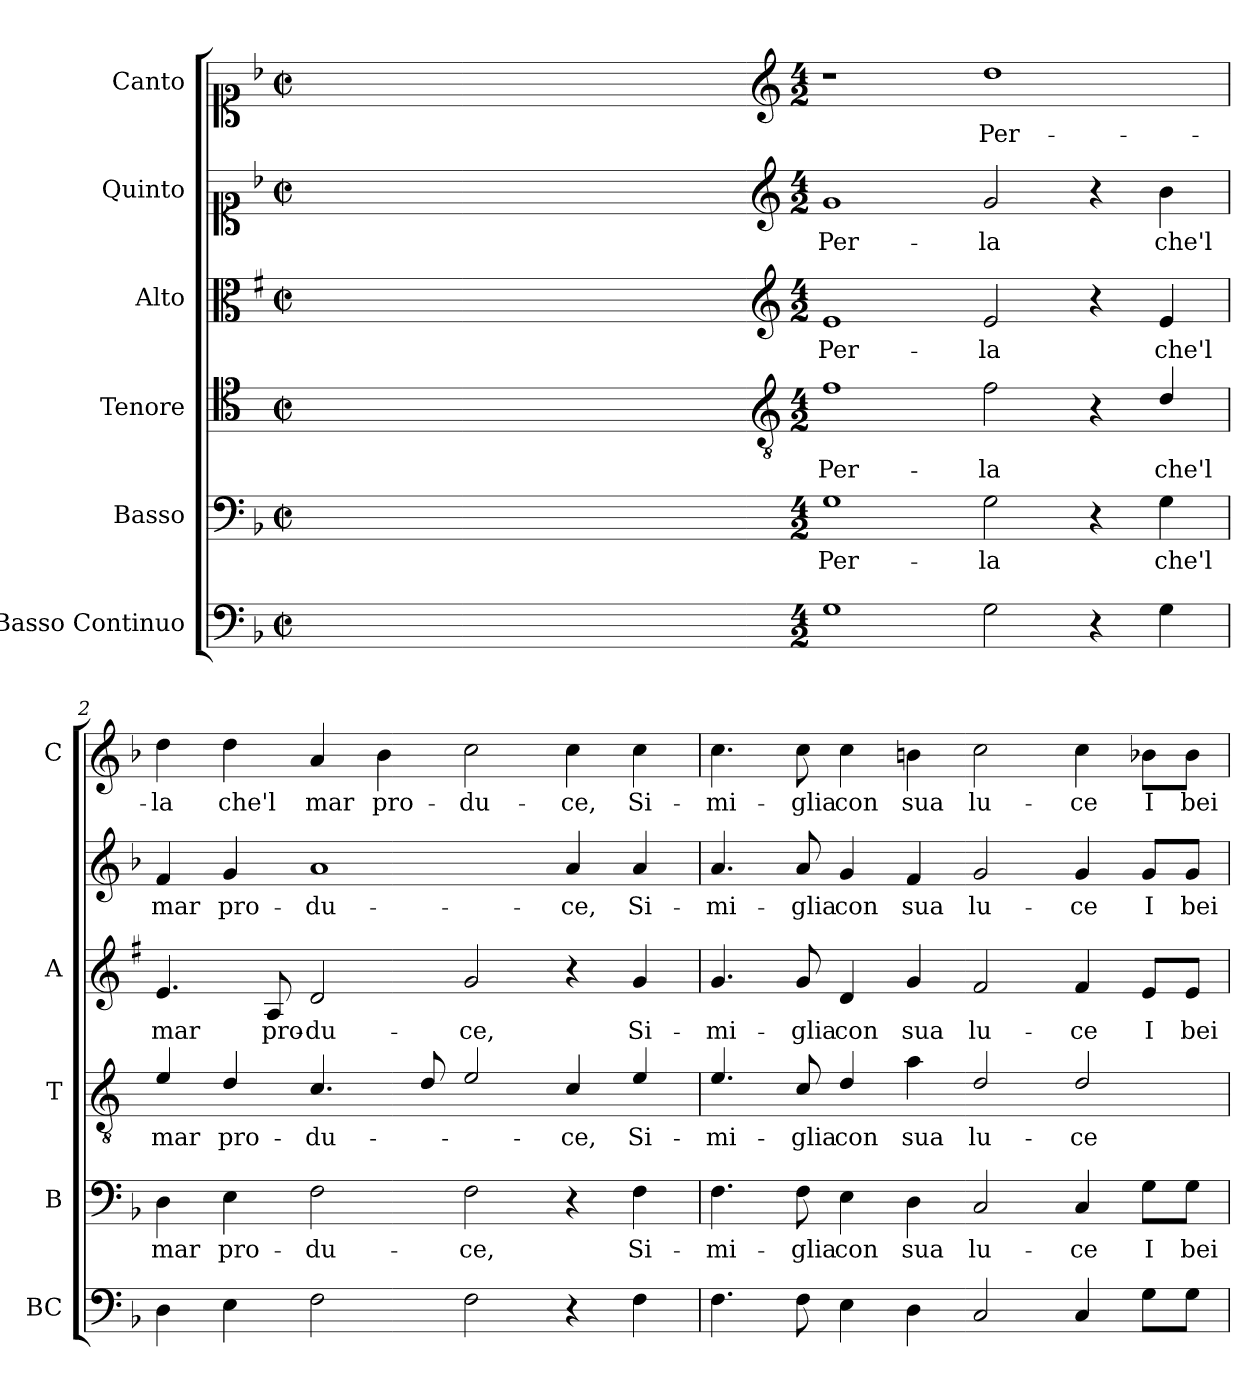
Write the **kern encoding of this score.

**kern	**kern	**text	**kern	**text	**kern	**text	**kern	**text	**kern	**text
*part6	*part5	*part5	*part4	*part4	*part3	*part3	*part2	*part2	*part1	*part1
*staff6	*staff5	*staff5	*staff4	*staff4	*staff3	*staff3	*staff2	*staff2	*staff1	*staff1
*I"Basso Continuo	*I"Basso	*	*I"Tenore	*	*I"Alto	*	*I"Quinto	*	*I"Canto	*
*I'BC	*I'B	*	*I'T	*	*I'A	*	*	*	*I'C	*
*clefF4	*clefF4	*	*clefC4	*	*clefC3	*	*clefC1	*	*clefC1	*
*	*	*	*ITrd4c7	*	*ITrd1c2	*	*	*	*	*
*k[b-]	*k[b-]	*	*k[b-]	*	*k[b-]	*	*k[b-]	*	*k[b-]	*
*F:	*F:	*	*F:	*	*F:	*	*F:	*	*F:	*
*M2/2	*M2/2	*	*M2/2	*	*M2/2	*	*M2/2	*	*M2/2	*
*met(c|)	*met(c|)	*	*met(c|)	*	*met(c|)	*	*met(c|)	*	*met(c|)	*
=	=	=	=	=	=	=	=	=	=	=
1ryy	1ryy	.	1ryy	.	1ryy	.	1ryy	.	1ryy	.
=1X-	=1X-	=1X-	=1X-	=1X-	=1X-	=1X-	=1X-	=1X-	=1X-	=1X-
4ryy	4ryy	.	4ryy	.	4ryy	.	4ryy	.	4ryy	.
4ryy	4ryy	.	4ryy	.	4ryy	.	4ryy	.	4ryy	.
4ryy	4ryy	.	4ryy	.	4ryy	.	4ryy	.	4ryy	.
4ryy	4ryy	.	4ryy	.	4ryy	.	4ryy	.	4ryy	.
=1-	=1-	=1-	=1-	=1-	=1-	=1-	=1-	=1-	=1-	=1-
*	*	*	*clefGv2	*	*clefG2	*	*clefG2	*	*clefG2	*
*M4/2	*M4/2	*	*M4/2	*	*M4/2	*	*M4/2	*	*M4/2	*
!	!	!LO:LY:b	!	!LO:LY:b	!	!LO:LY:b	!	!LO:LY:b	!	!
1G	1G	Per-	1B-	Per-	1d	Per-	1g	Per-	1r	.
!	!	!LO:LY:b	!	!LO:LY:b	!	!LO:LY:b	!	!LO:LY:b	!	!LO:LY:b
2G\	2G\	-la	2B-\	-la	2d/	-la	2g/	-la	1dd	Per-
4r	4r	.	4r	.	4r	.	4r	.	.	.
!	!	!LO:LY:b	!	!LO:LY:b	!	!LO:LY:b	!	!LO:LY:b	!	!
4G\	4G\	che'l	4G/	che'l	4d/	che'l	4b-\	che'l	.	.
=2	=2	=2	=2	=2	=2	=2	=2	=2	=2	=2
!	!	!LO:LY:b	!	!LO:LY:b	!	!LO:LY:b	!	!LO:LY:b	!	!LO:LY:b
4D\	4D\	mar	4A/	mar	4.d/	mar	4f/	mar	4dd\	-la
!	!	!LO:LY:b	!	!LO:LY:b	!	!	!	!LO:LY:b	!	!LO:LY:b
4E\	4E\	pro-	4G/	pro-	.	.	4g/	pro-	4dd\	che'l
!	!	!	!	!	!	!LO:LY:b	!	!	!	!
.	.	.	.	.	8G/	pro-	.	.	.	.
!	!	!LO:LY:b	!	!LO:LY:b	!	!LO:LY:b	!	!LO:LY:b	!	!LO:LY:b
2F\	2F\	-du-	4.F/	-du-	2c/	-du-	1a	-du-	4a/	mar
!	!	!	!	!	!	!	!	!	!	!LO:LY:b
.	.	.	.	.	.	.	.	.	4b-\	pro-
.	.	.	8G/	.	.	.	.	.	.	.
!	!	!LO:LY:b	!	!	!	!LO:LY:b	!	!	!	!LO:LY:b
2F\	2F\	-ce,	2A/	.	2f/	-ce,	.	.	2cc\	-du-
!	!	!	!	!LO:LY:b	!	!	!	!LO:LY:b	!	!LO:LY:b
4r	4r	.	4F/	-ce,	4r	.	4a/	-ce,	4cc\	-ce,
!	!	!LO:LY:b	!	!LO:LY:b	!	!LO:LY:b	!	!LO:LY:b	!	!LO:LY:b
4F\	4F\	Si-	4A/	Si-	4f/	Si-	4a/	Si-	4cc\	Si-
=3	=3	=3	=3	=3	=3	=3	=3	=3	=3	=3
!	!	!LO:LY:b	!	!LO:LY:b	!	!LO:LY:b	!	!LO:LY:b	!	!LO:LY:b
4.F\	4.F\	-mi-	4.A/	-mi-	4.f/	-mi-	4.a/	-mi-	4.cc\	-mi-
!	!	!LO:LY:b	!	!LO:LY:b	!	!LO:LY:b	!	!LO:LY:b	!	!LO:LY:b
8F\	8F\	-glia	8F/	-glia	8f/	-glia	8a/	-glia	8cc\	-glia
!	!	!LO:LY:b	!	!LO:LY:b	!	!LO:LY:b	!	!LO:LY:b	!	!LO:LY:b
4E\	4E\	con	4G/	con	4c/	con	4g/	con	4cc\	con
!	!	!LO:LY:b	!	!LO:LY:b	!	!LO:LY:b	!	!LO:LY:b	!	!LO:LY:b
4D\	4D\	sua	4d\	sua	4f/	sua	4f/	sua	4bn\	sua
!	!	!LO:LY:b	!	!LO:LY:b	!	!LO:LY:b	!	!LO:LY:b	!	!LO:LY:b
2C/	2C/	lu-	2G/	lu-	2e/	lu-	2g/	lu-	2cc\	lu-
!	!	!LO:LY:b	!	!LO:LY:b	!	!LO:LY:b	!	!LO:LY:b	!	!LO:LY:b
4C/	4C/	-ce	2G/	-ce	4e/	-ce	4g/	-ce	4cc\	-ce
!	!	!LO:LY:b	!	!	!	!LO:LY:b	!	!LO:LY:b	!	!LO:LY:b
8G\L	8G\L	I	.	.	8d/L	I	8g/L	I	8b-X\L	I
!	!	!LO:LY:b	!	!	!	!LO:LY:b	!	!LO:LY:b	!	!LO:LY:b
8G\J	8G\J	bei	.	.	8d/J	bei	8g/J	bei	8b-\J	bei
=	=	=	=	=	=	=	=	=	=	=
*-	*-	*-	*-	*-	*-	*-	*-	*-	*-	*-
